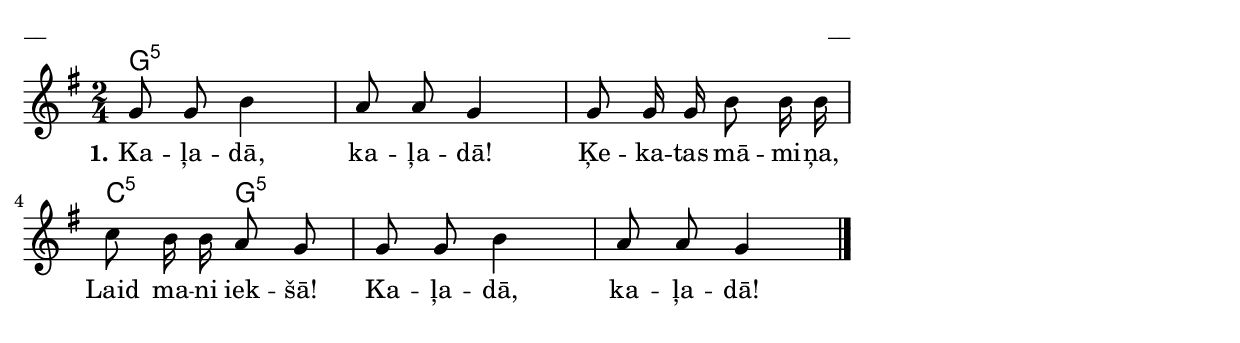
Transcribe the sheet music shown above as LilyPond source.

\version "2.13.16"
%\header {
%    title = "Kaļadā, kaļadā"
%}
%#(set-global-staff-size 18)
\paper {
line-width = 14\cm
left-margin = 0.4\cm
between-system-padding = 0.1\cm
between-system-space = 0.1\cm
}
\layout {
indent = #0
ragged-last = ##f
}

chordsA = \chordmode {
\time 2/4
g2:5 | g2:5 | g2:5 |
c4:5 g4:5 | g2:5 | g2:5 | 
}

voiceA = \relative c' {
\clef "treble"
\key g \major
\time 2/4
g'8 g b4 | a8 a g4 | g8 g16 g b8 b16 b |
c8 b16 b a8 g | g8 g b4 | a8 a g4
\bar "|."
} 

lyricA = \lyricmode {
\set stanza = #"1." Ka -- ļa -- dā, ka -- ļa -- dā! Ķe -- ka -- tas mā -- mi -- ņa, 
Laid ma -- ni iek -- šā! Ka -- ļa -- dā, ka -- ļa -- dā! 
}

fullScore = <<
\new ChordNames { 
\set chordChanges = ##t
\chordsA 
}
\new Staff {
<<
\new Voice = "voiceA" { \oneVoice \autoBeamOff \voiceA }
\lyricsto "voiceA" \new Lyrics \lyricA
>>
}
>>

\score {
\fullScore
\header { piece = "__" opus = "__" }
}
\markup { \with-color #(x11-color 'white) \sans \smaller "__" }
\score {
\unfoldRepeats
\fullScore
\midi {
\context { \Staff \remove "Staff_performer" }
\context { \Voice \consists "Staff_performer" }
}
}



